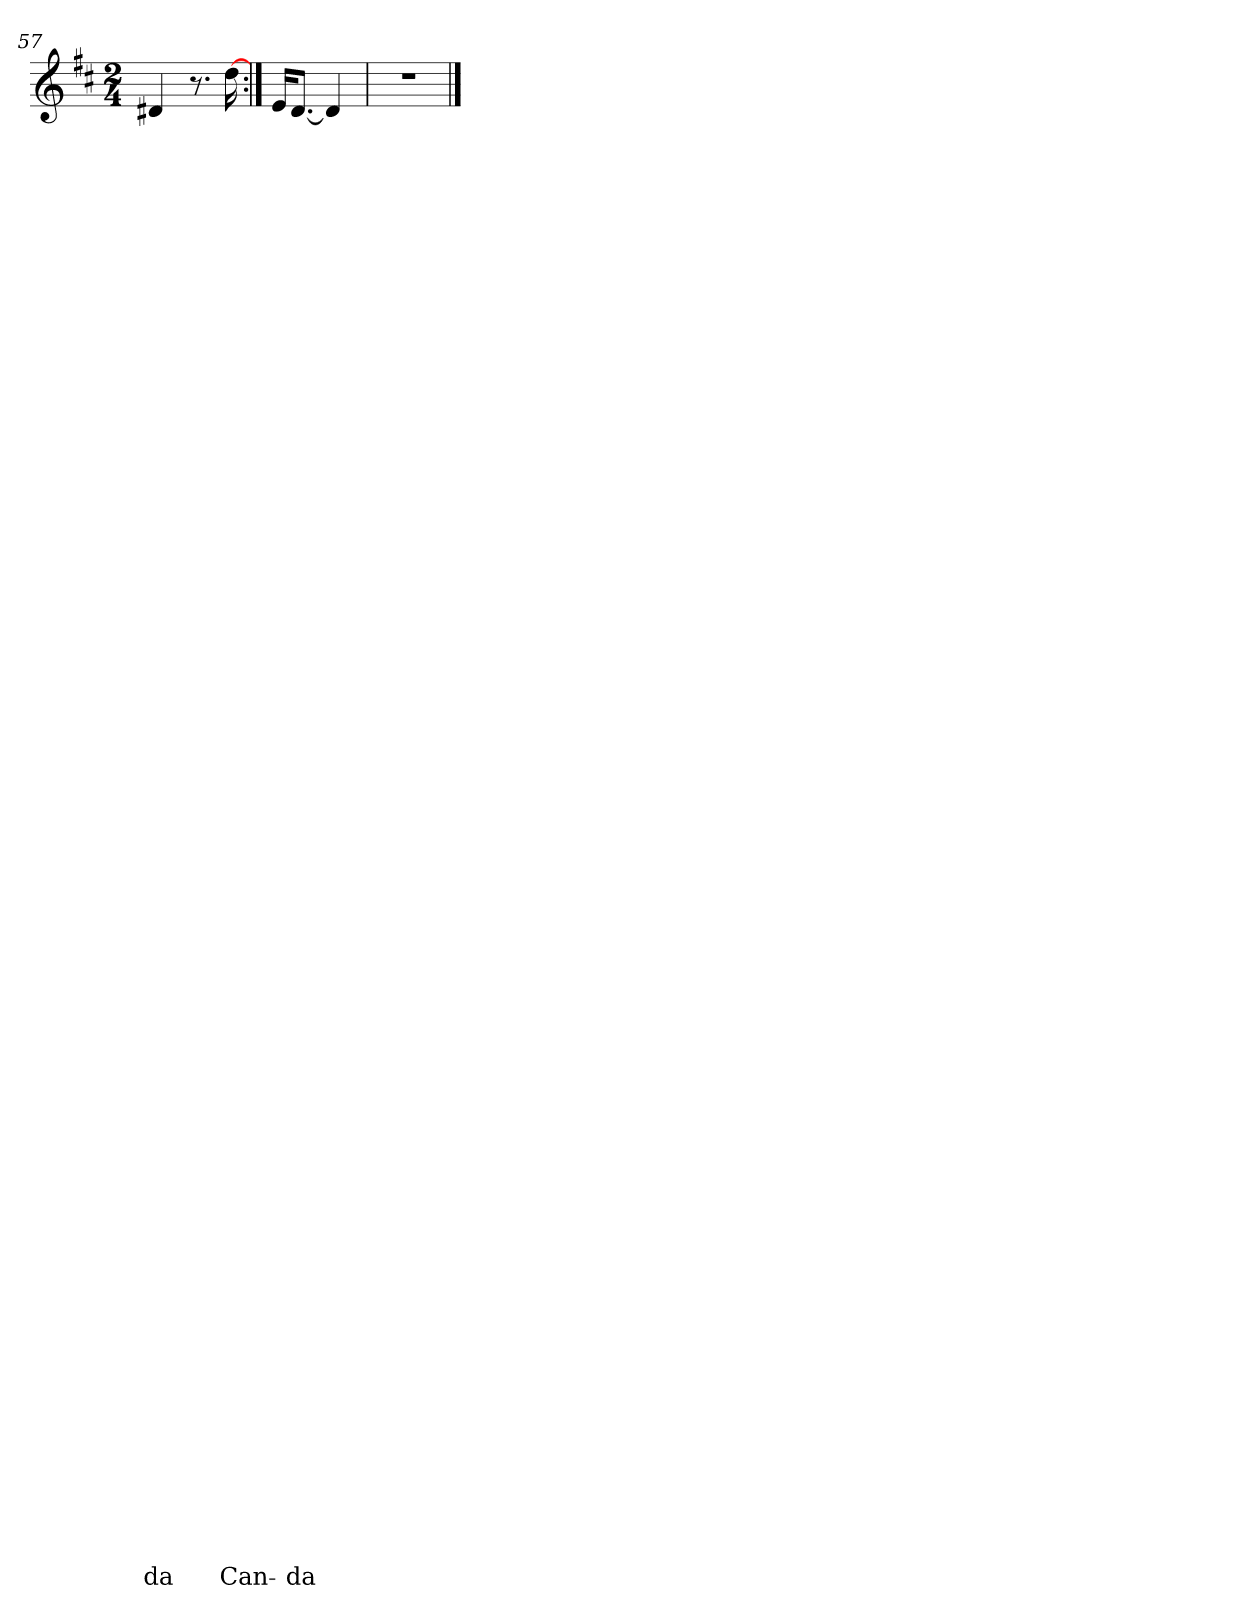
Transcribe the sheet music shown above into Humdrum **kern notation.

**kern	**text	**text	**text	**text	**text	**text	**text	**text	**text	**text	**text	**text	**text	**text	**text	**text	**text	**text	**text	**text	**text	**text	**text	**text	**text	**text	**text	**text	**text	**text	**text	**text	**text	**text	**text	**text	**text	**text	**text	**text	**text	**text	**text	**text	**text	**text	**text	**text	**text	**text	**text	**text	**text	**text	**text	**text	**text	**text	**text	**text	**text
*part1	*part1	*part1	*part1	*part1	*part1	*part1	*part1	*part1	*part1	*part1	*part1	*part1	*part1	*part1	*part1	*part1	*part1	*part1	*part1	*part1	*part1	*part1	*part1	*part1	*part1	*part1	*part1	*part1	*part1	*part1	*part1	*part1	*part1	*part1	*part1	*part1	*part1	*part1	*part1	*part1	*part1	*part1	*part1	*part1	*part1	*part1	*part1	*part1	*part1	*part1	*part1	*part1	*part1	*part1	*part1	*part1	*part1	*part1	*part1	*part1	*part1
*staff1	*staff1	*staff1	*staff1	*staff1	*staff1	*staff1	*staff1	*staff1	*staff1	*staff1	*staff1	*staff1	*staff1	*staff1	*staff1	*staff1	*staff1	*staff1	*staff1	*staff1	*staff1	*staff1	*staff1	*staff1	*staff1	*staff1	*staff1	*staff1	*staff1	*staff1	*staff1	*staff1	*staff1	*staff1	*staff1	*staff1	*staff1	*staff1	*staff1	*staff1	*staff1	*staff1	*staff1	*staff1	*staff1	*staff1	*staff1	*staff1	*staff1	*staff1	*staff1	*staff1	*staff1	*staff1	*staff1	*staff1	*staff1	*staff1	*staff1	*staff1	*staff1
*clefG2	*	*	*	*	*	*	*	*	*	*	*	*	*	*	*	*	*	*	*	*	*	*	*	*	*	*	*	*	*	*	*	*	*	*	*	*	*	*	*	*	*	*	*	*	*	*	*	*	*	*	*	*	*	*	*	*	*	*	*	*	*
*k[f#c#]	*	*	*	*	*	*	*	*	*	*	*	*	*	*	*	*	*	*	*	*	*	*	*	*	*	*	*	*	*	*	*	*	*	*	*	*	*	*	*	*	*	*	*	*	*	*	*	*	*	*	*	*	*	*	*	*	*	*	*	*	*
*D:	*	*	*	*	*	*	*	*	*	*	*	*	*	*	*	*	*	*	*	*	*	*	*	*	*	*	*	*	*	*	*	*	*	*	*	*	*	*	*	*	*	*	*	*	*	*	*	*	*	*	*	*	*	*	*	*	*	*	*	*	*
*M2/4	*	*	*	*	*	*	*	*	*	*	*	*	*	*	*	*	*	*	*	*	*	*	*	*	*	*	*	*	*	*	*	*	*	*	*	*	*	*	*	*	*	*	*	*	*	*	*	*	*	*	*	*	*	*	*	*	*	*	*	*	*
=57	=57	=57	=57	=57	=57	=57	=57	=57	=57	=57	=57	=57	=57	=57	=57	=57	=57	=57	=57	=57	=57	=57	=57	=57	=57	=57	=57	=57	=57	=57	=57	=57	=57	=57	=57	=57	=57	=57	=57	=57	=57	=57	=57	=57	=57	=57	=57	=57	=57	=57	=57	=57	=57	=57	=57	=57	=57	=57	=57	=57	=57
!	!	!	!	!	!	!	!	!	!	!	!	!	!	!	!	!	!	!	!	!	!	!	!	!	!	!	!	!	!	!	!	!	!	!	!	!	!	!	!	!	!	!	!	!	!	!	!	!	!	!	!	!	!	!	!	!	!	!	!	!	!LO:LY:b
4d#X/	.	.	.	.	.	.	.	.	.	.	.	.	.	.	.	.	.	.	.	.	.	.	.	.	.	.	.	.	.	.	.	.	.	.	.	.	.	.	.	.	.	.	.	.	.	.	.	.	.	.	.	.	.	.	.	.	.	.	.	.	-da
8.r	.	.	.	.	.	.	.	.	.	.	.	.	.	.	.	.	.	.	.	.	.	.	.	.	.	.	.	.	.	.	.	.	.	.	.	.	.	.	.	.	.	.	.	.	.	.	.	.	.	.	.	.	.	.	.	.	.	.	.	.	.
!	!	!	!	!	!	!	!	!	!	!	!	!	!	!	!	!	!	!	!	!	!	!	!	!	!	!	!	!	!	!	!	!	!	!	!	!	!	!	!	!	!	!	!	!	!	!	!	!	!	!	!	!	!	!	!	!	!	!	!	!	!LO:LY:b
[16dd\	.	.	.	.	.	.	.	.	.	.	.	.	.	.	.	.	.	.	.	.	.	.	.	.	.	.	.	.	.	.	.	.	.	.	.	.	.	.	.	.	.	.	.	.	.	.	.	.	.	.	.	.	.	.	.	.	.	.	.	.	Can-
=58:|!	=58:|!	=58:|!	=58:|!	=58:|!	=58:|!	=58:|!	=58:|!	=58:|!	=58:|!	=58:|!	=58:|!	=58:|!	=58:|!	=58:|!	=58:|!	=58:|!	=58:|!	=58:|!	=58:|!	=58:|!	=58:|!	=58:|!	=58:|!	=58:|!	=58:|!	=58:|!	=58:|!	=58:|!	=58:|!	=58:|!	=58:|!	=58:|!	=58:|!	=58:|!	=58:|!	=58:|!	=58:|!	=58:|!	=58:|!	=58:|!	=58:|!	=58:|!	=58:|!	=58:|!	=58:|!	=58:|!	=58:|!	=58:|!	=58:|!	=58:|!	=58:|!	=58:|!	=58:|!	=58:|!	=58:|!	=58:|!	=58:|!	=58:|!	=58:|!	=58:|!	=58:|!
16e/KL	.	.	.	.	.	.	.	.	.	.	.	.	.	.	.	.	.	.	.	.	.	.	.	.	.	.	.	.	.	.	.	.	.	.	.	.	.	.	.	.	.	.	.	.	.	.	.	.	.	.	.	.	.	.	.	.	.	.	.	.	.
!	!	!	!	!	!	!	!	!	!	!	!	!	!	!	!	!	!	!	!	!	!	!	!	!	!	!	!	!	!	!	!	!	!	!	!	!	!	!	!	!	!	!	!	!	!	!	!	!	!	!	!	!	!	!	!	!	!	!	!	!	!LO:LY:b
[8.d/J	.	.	.	.	.	.	.	.	.	.	.	.	.	.	.	.	.	.	.	.	.	.	.	.	.	.	.	.	.	.	.	.	.	.	.	.	.	.	.	.	.	.	.	.	.	.	.	.	.	.	.	.	.	.	.	.	.	.	.	.	-da
4d/]	.	.	.	.	.	.	.	.	.	.	.	.	.	.	.	.	.	.	.	.	.	.	.	.	.	.	.	.	.	.	.	.	.	.	.	.	.	.	.	.	.	.	.	.	.	.	.	.	.	.	.	.	.	.	.	.	.	.	.	.	.
=59	=59	=59	=59	=59	=59	=59	=59	=59	=59	=59	=59	=59	=59	=59	=59	=59	=59	=59	=59	=59	=59	=59	=59	=59	=59	=59	=59	=59	=59	=59	=59	=59	=59	=59	=59	=59	=59	=59	=59	=59	=59	=59	=59	=59	=59	=59	=59	=59	=59	=59	=59	=59	=59	=59	=59	=59	=59	=59	=59	=59	=59
2r	.	.	.	.	.	.	.	.	.	.	.	.	.	.	.	.	.	.	.	.	.	.	.	.	.	.	.	.	.	.	.	.	.	.	.	.	.	.	.	.	.	.	.	.	.	.	.	.	.	.	.	.	.	.	.	.	.	.	.	.	.
==	==	==	==	==	==	==	==	==	==	==	==	==	==	==	==	==	==	==	==	==	==	==	==	==	==	==	==	==	==	==	==	==	==	==	==	==	==	==	==	==	==	==	==	==	==	==	==	==	==	==	==	==	==	==	==	==	==	==	==	==	==
*-	*-	*-	*-	*-	*-	*-	*-	*-	*-	*-	*-	*-	*-	*-	*-	*-	*-	*-	*-	*-	*-	*-	*-	*-	*-	*-	*-	*-	*-	*-	*-	*-	*-	*-	*-	*-	*-	*-	*-	*-	*-	*-	*-	*-	*-	*-	*-	*-	*-	*-	*-	*-	*-	*-	*-	*-	*-	*-	*-	*-	*-
